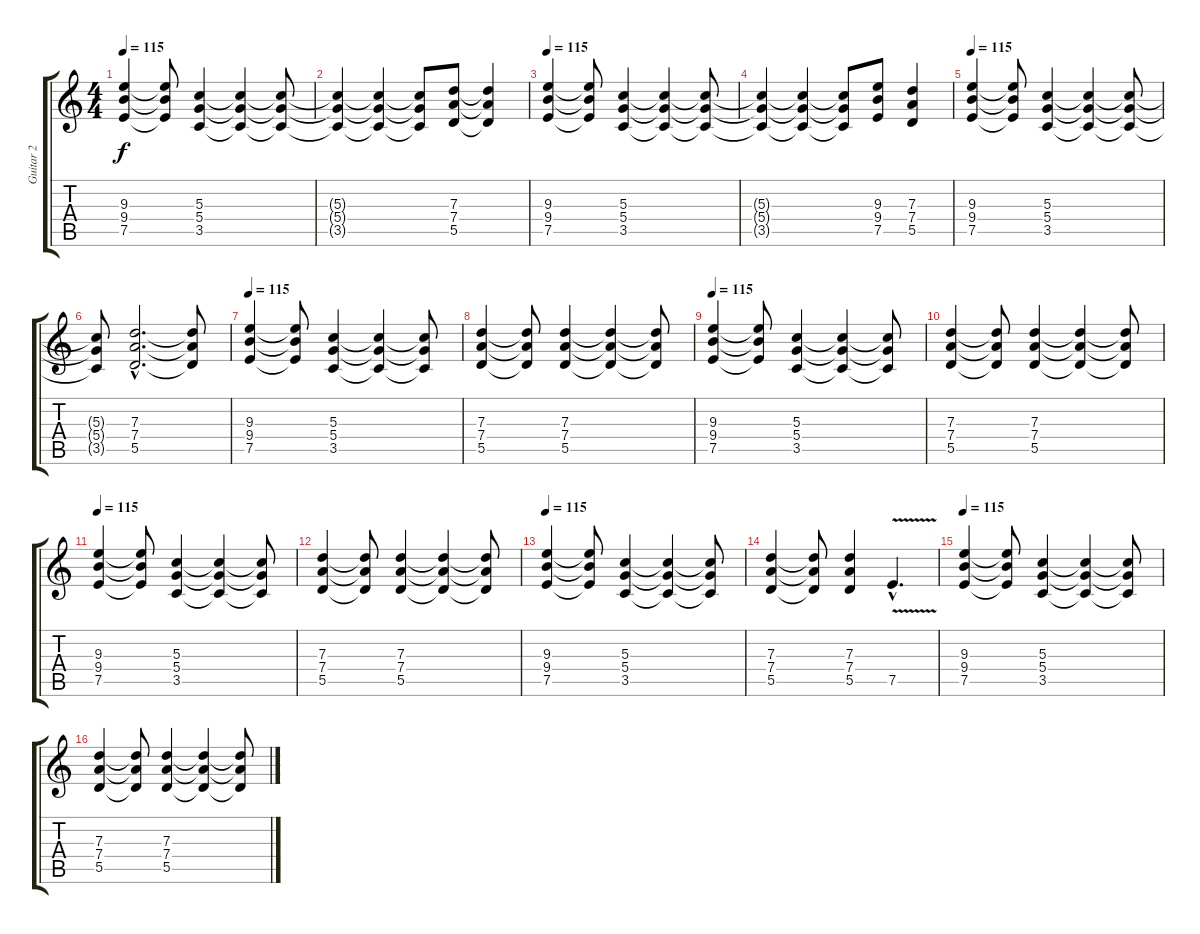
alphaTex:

\track ("Guitar 2" "Guitar 2") {instrument acousticguitarsteel}
\staff {score tabs}
\tuning (E4 B3 G3 D3 A2 E2) {hide}
\ts (4 4)
\tempo 115
\clef g2
\ks c
(9.3 9.4 7.5).4{dy f volume 10 instrument distortionguitar} (9.3{t} 9.4{t} 7.5{t}).8 (5.3 5.4 3.5).4 (5.3{t} 5.4{t} 3.5{t}).4 (5.3{t} 5.4{t} 3.5{t}).8 |
(5.3{t} 5.4{t} 3.5{t}).4 (5.3{t} 5.4{t} 3.5{t}).4 (5.3{t} 5.4{t} 3.5{t}).8 (7.3 7.4 5.5).8 (7.3{t} 7.4{t} 5.5{t}).4 |
\tempo 115
(9.3 9.4 7.5).4{volume 10 instrument distortionguitar} (9.3{t} 9.4{t} 7.5{t}).8 (5.3 5.4 3.5).4 (5.3{t} 5.4{t} 3.5{t}).4 (5.3{t} 5.4{t} 3.5{t}).8 |
(5.3{t} 5.4{t} 3.5{t}).4 (5.3{t} 5.4{t} 3.5{t}).4 (5.3{t} 5.4{t} 3.5{t}).8 (9.3 9.4 7.5).8 (7.3 7.4 5.5).4 |
\tempo 115
(9.3 9.4 7.5).4{volume 10 instrument distortionguitar} (9.3{t} 9.4{t} 7.5{t}).8 (5.3 5.4 3.5).4 (5.3{t} 5.4{t} 3.5{t}).4 (5.3{t} 5.4{t} 3.5{t}).8 |
(5.3{t} 5.4{t} 3.5{t}).8 (7.3{hac} 7.4{hac} 5.5{hac}).2{d} (7.3{t} 7.4{t} 5.5{t}).8 |
\tempo 115
(9.3 9.4 7.5).4{instrument distortionguitar} (9.3{t} 9.4{t} 7.5{t}).8 (5.3 5.4 3.5).4 (5.3{t} 5.4{t} 3.5{t}).4 (5.3{t} 5.4{t} 3.5{t}).8 |
(7.3 7.4 5.5).4 (7.3{t} 7.4{t} 5.5{t}).8 (7.3 7.4 5.5).4 (7.3{t} 7.4{t} 5.5{t}).4 (7.3{t} 7.4{t} 5.5{t}).8 |
\tempo 115
(9.3 9.4 7.5).4{instrument distortionguitar} (9.3{t} 9.4{t} 7.5{t}).8 (5.3 5.4 3.5).4 (5.3{t} 5.4{t} 3.5{t}).4 (5.3{t} 5.4{t} 3.5{t}).8 |
(7.3 7.4 5.5).4 (7.3{t} 7.4{t} 5.5{t}).8 (7.3 7.4 5.5).4 (7.3{t} 7.4{t} 5.5{t}).4 (7.3{t} 7.4{t} 5.5{t}).8 |
\tempo 115
(9.3 9.4 7.5).4{instrument distortionguitar} (9.3{t} 9.4{t} 7.5{t}).8 (5.3 5.4 3.5).4 (5.3{t} 5.4{t} 3.5{t}).4 (5.3{t} 5.4{t} 3.5{t}).8 |
(7.3 7.4 5.5).4 (7.3{t} 7.4{t} 5.5{t}).8 (7.3 7.4 5.5).4 (7.3{t} 7.4{t} 5.5{t}).4 (7.3{t} 7.4{t} 5.5{t}).8 |
\tempo 115
(9.3 9.4 7.5).4{instrument distortionguitar} (9.3{t} 9.4{t} 7.5{t}).8 (5.3 5.4 3.5).4 (5.3{t} 5.4{t} 3.5{t}).4 (5.3{t} 5.4{t} 3.5{t}).8 |
(7.3 7.4 5.5).4 (7.3{t} 7.4{t} 5.5{t}).8 (7.3 7.4 5.5).4 7.5{v hac}.4{d} |
\tempo 115
(9.3 9.4 7.5).4{volume 0 instrument distortionguitar} (9.3{t} 9.4{t} 7.5{t}).8 (5.3 5.4 3.5).4 (5.3{t} 5.4{t} 3.5{t}).4 (5.3{t} 5.4{t} 3.5{t}).8 |
(7.3 7.4 5.5).4 (7.3{t} 7.4{t} 5.5{t}).8 (7.3 7.4 5.5).4 (7.3{t} 7.4{t} 5.5{t}).4 (7.3{t} 7.4{t} 5.5{t}).8
